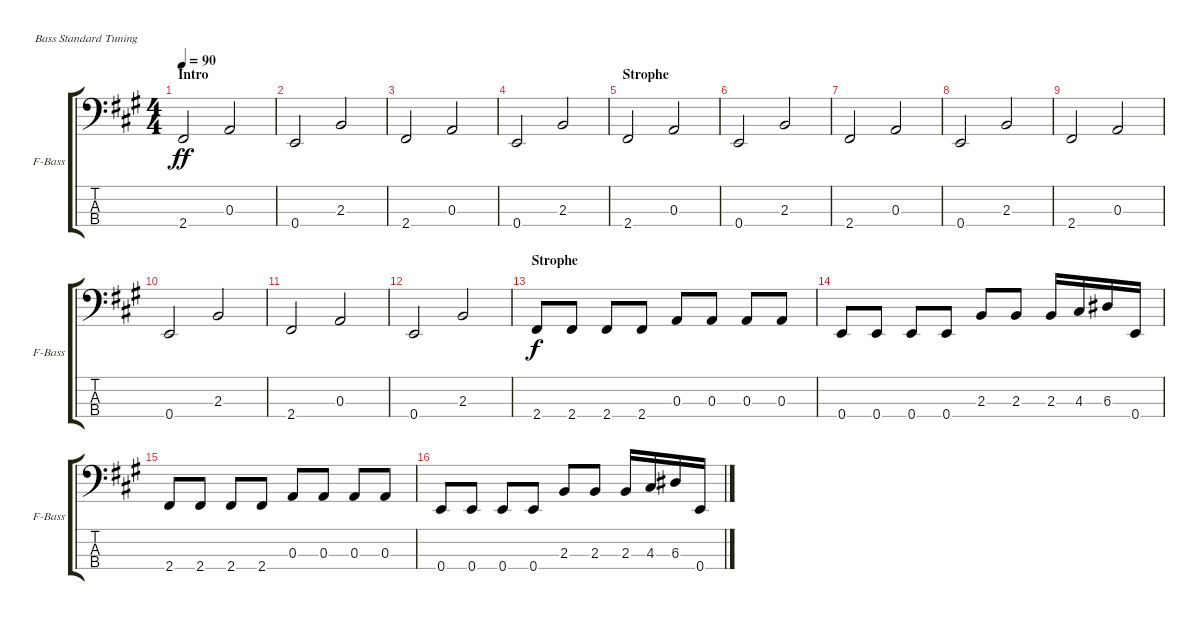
\bracketExtendMode groupsimilarinstruments
\singleTrackTrackNamePolicy allsystems
\multiTrackTrackNamePolicy allsystems
\firstSystemTrackNameOrientation horizontal
\otherSystemsTrackNameOrientation horizontal
\track ("Bass" "F-Bass") {instrument acousticbass}
\staff {score tabs}
\tuning (G2 D2 A1 E1)
\ts (4 4)
\section ("" "Intro")
\scale
0.480663
\tempo 90
\accidentals auto
\clef f4
\ottava regular
\simile none
\ks a
2.4.2{dy ff instrument acousticbass} 0.3.2 |
\scale
0.259669 0.4.2 2.3.2 |
\scale
0.259669 2.4.2 0.3.2 |
\scale
0.333333 0.4.2 2.3.2 |
\section ("" "Strophe")
\scale
0.333333 2.4.2 0.3.2 |
\scale
0.333333 0.4.2 2.3.2 |
\scale
0.333333 2.4.2 0.3.2 |
\scale
0.333333 0.4.2 2.3.2 |
\scale
0.333333 2.4.2 0.3.2 |
\scale
0.333333 0.4.2 2.3.2 |
\scale
0.333333 2.4.2 0.3.2 |
\scale
0.333333 0.4.2 2.3.2 |
\section ("" "Strophe")
\scale
0.282051 2.4.8{dy f} 2.4.8 2.4.8 2.4.8 0.3.8 0.3.8 0.3.8 0.3.8 |
\scale
0.435897 0.4.8 0.4.8 0.4.8 0.4.8 2.3.8 2.3.8 2.3.16 4.3.16 6.3.16 0.4.16 |
\scale
0.282051 2.4.8 2.4.8 2.4.8 2.4.8 0.3.8 0.3.8 0.3.8 0.3.8 |
\scale
0.377778 0.4.8 0.4.8 0.4.8 0.4.8 2.3.8 2.3.8 2.3.16 4.3.16 6.3.16 0.4.16
